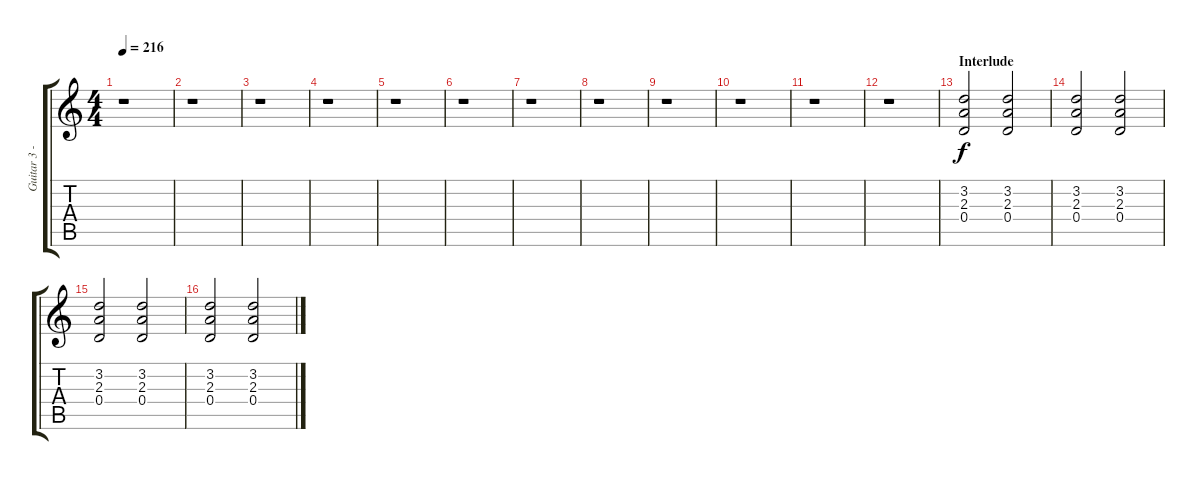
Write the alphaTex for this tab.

\track ("Guitar 3 - Clean" "Guitar 3 -") {instrument electricguitarclean}
\staff {score tabs}
\tuning (E4 B3 G3 D3 A2 E2) {hide}
\ts (4 4)
\tempo 216
\clef g2
\ks c
r.1{dy f} |
r.1 |
r.1 |
r.1 |
r.1 |
r.1 |
r.1 |
r.1 |
r.1 |
r.1 |
r.1 |
r.1 |
\section ("" "Interlude")
(3.2 2.3 0.4).2 (3.2 2.3 0.4).2 |
(3.2 2.3 0.4).2 (3.2 2.3 0.4).2 |
(3.2 2.3 0.4).2 (3.2 2.3 0.4).2 |
(3.2 2.3 0.4).2 (3.2 2.3 0.4).2
